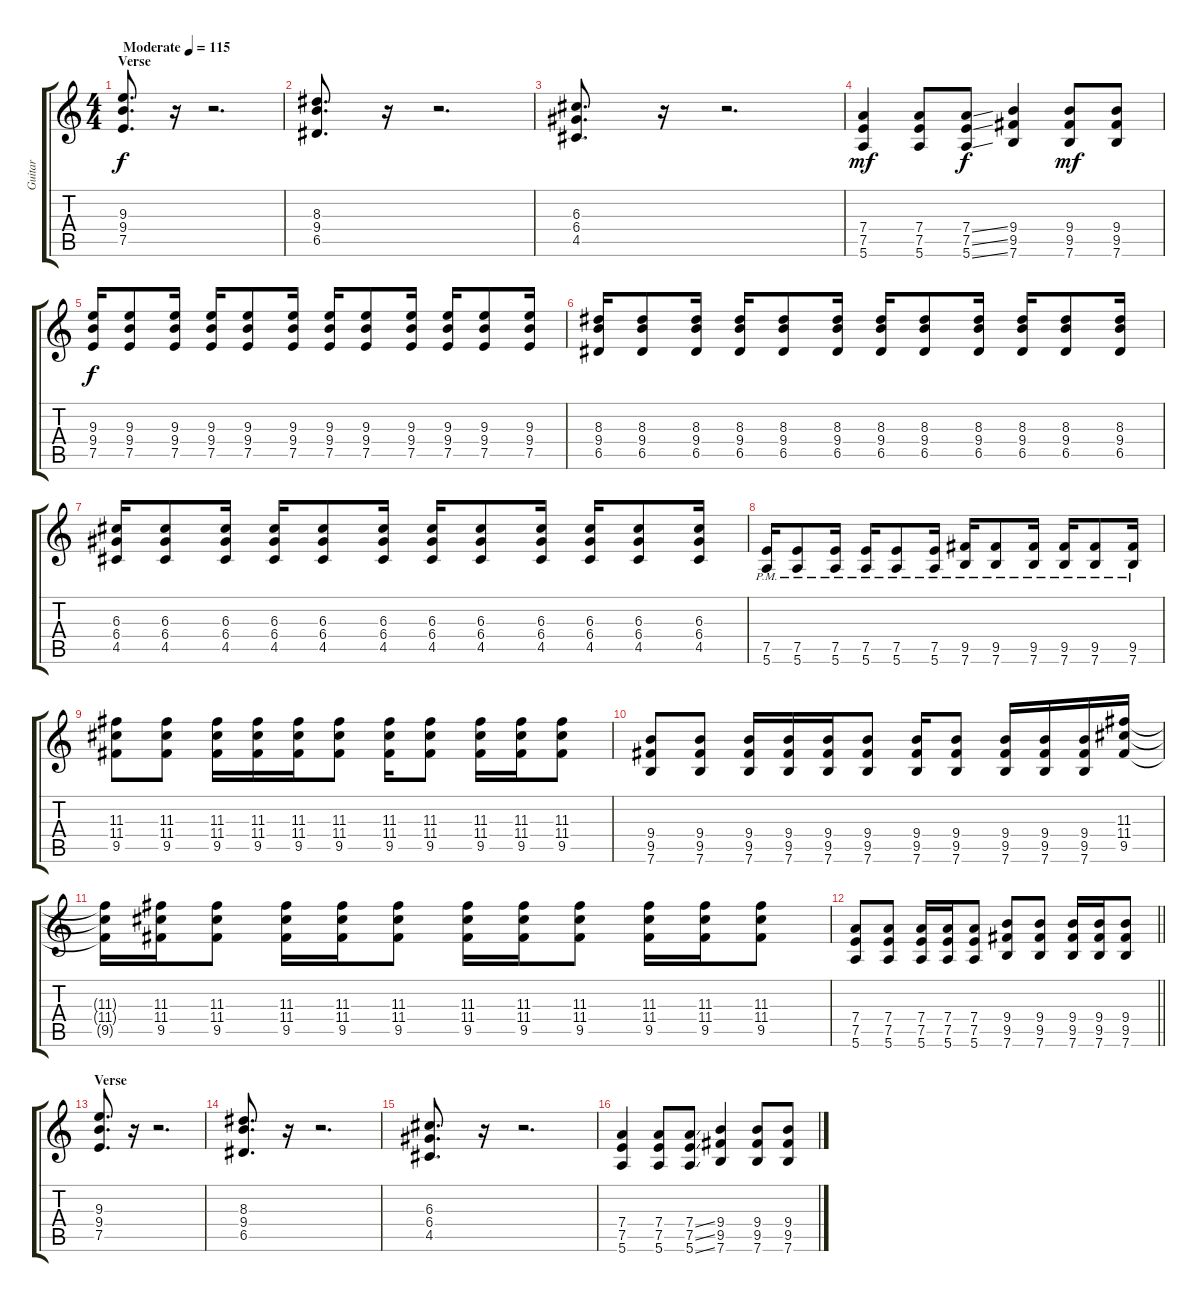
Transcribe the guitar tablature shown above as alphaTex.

\track ("Guitar" "Guitar") {instrument overdrivenguitar}
\staff {score tabs}
\tuning (E4 B3 G3 D3 A2 E2) {hide}
\ts (4 4)
\section ("" "Verse")
\tempo (115 "Moderate")
\clef g2
\ks c
(9.3 9.4 7.5).8{d dy f instrument overdrivenguitar} r.16 r.2{d} |
(8.3 9.4 6.5).8{d} r.16 r.2{d} |
(6.3 6.4 4.5).8{d} r.16 r.2{d} |
(7.4 7.5 5.6).4{dy mf} (7.4 7.5 5.6).8 (7.4{ss} 7.5{ss} 5.6{ss}).8{dy f} (9.4 9.5 7.6).4 (9.4 9.5 7.6).8{dy mf} (9.4 9.5 7.6).8 |
(9.3 9.4 7.5).16{dy f} (9.3 9.4 7.5).8 (9.3 9.4 7.5).16 (9.3 9.4 7.5).16 (9.3 9.4 7.5).8 (9.3 9.4 7.5).16 (9.3 9.4 7.5).16 (9.3 9.4 7.5).8 (9.3 9.4 7.5).16 (9.3 9.4 7.5).16 (9.3 9.4 7.5).8 (9.3 9.4 7.5).16 |
(8.3 9.4 6.5).16 (8.3 9.4 6.5).8 (8.3 9.4 6.5).16 (8.3 9.4 6.5).16 (8.3 9.4 6.5).8 (8.3 9.4 6.5).16 (8.3 9.4 6.5).16 (8.3 9.4 6.5).8 (8.3 9.4 6.5).16 (8.3 9.4 6.5).16 (8.3 9.4 6.5).8 (8.3 9.4 6.5).16 |
(6.3 6.4 4.5).16 (6.3 6.4 4.5).8 (6.3 6.4 4.5).16 (6.3 6.4 4.5).16 (6.3 6.4 4.5).8 (6.3 6.4 4.5).16 (6.3 6.4 4.5).16 (6.3 6.4 4.5).8 (6.3 6.4 4.5).16 (6.3 6.4 4.5).16 (6.3 6.4 4.5).8 (6.3 6.4 4.5).16 |
(7.5{pm} 5.6{pm}).16 (7.5{pm} 5.6{pm}).8 (7.5{pm} 5.6{pm}).16 (7.5{pm} 5.6{pm}).16 (7.5{pm} 5.6{pm}).8 (7.5{pm} 5.6{pm}).16 (9.5{pm} 7.6{pm}).16 (9.5{pm} 7.6{pm}).8 (9.5{pm} 7.6{pm}).16 (9.5{pm} 7.6{pm}).16 (9.5{pm} 7.6{pm}).8 (9.5{pm} 7.6{pm}).16 |
(11.3 11.4 9.5).8 (11.3 11.4 9.5).8 (11.3 11.4 9.5).16 (11.3 11.4 9.5).16 (11.3 11.4 9.5).16 (11.3 11.4 9.5).8 (11.3 11.4 9.5).16 (11.3 11.4 9.5).8 (11.3 11.4 9.5).16 (11.3 11.4 9.5).16 (11.3 11.4 9.5).8 |
(9.4 9.5 7.6).8 (9.4 9.5 7.6).8 (9.4 9.5 7.6).16 (9.4 9.5 7.6).16 (9.4 9.5 7.6).16 (9.4 9.5 7.6).8 (9.4 9.5 7.6).16 (9.4 9.5 7.6).8 (9.4 9.5 7.6).16 (9.4 9.5 7.6).16 (9.4 9.5 7.6).16 (11.3 11.4 9.5).16 |
(11.3{t} 11.4{t} 9.5{t}).16 (11.3 11.4 9.5).16 (11.3 11.4 9.5).8 (11.3 11.4 9.5).16 (11.3 11.4 9.5).16 (11.3 11.4 9.5).8 (11.3 11.4 9.5).16 (11.3 11.4 9.5).16 (11.3 11.4 9.5).8 (11.3 11.4 9.5).16 (11.3 11.4 9.5).16 (11.3 11.4 9.5).8 |
\barLineRight lightlight
(7.4 7.5 5.6).8 (7.4 7.5 5.6).8 (7.4 7.5 5.6).16 (7.4 7.5 5.6).16 (7.4 7.5 5.6).8 (9.4 9.5 7.6).8 (9.4 9.5 7.6).8 (9.4 9.5 7.6).16 (9.4 9.5 7.6).16 (9.4 9.5 7.6).8 |
\section ("" "Verse")
(9.3 9.4 7.5).8{d} r.16 r.2{d} |
(8.3 9.4 6.5).8{d} r.16 r.2{d} |
(6.3 6.4 4.5).8{d} r.16 r.2{d} |
(7.4 7.5 5.6).4 (7.4 7.5 5.6).8 (7.4{ss} 7.5{ss} 5.6{ss}).8 (9.4 9.5 7.6).4 (9.4 9.5 7.6).8 (9.4 9.5 7.6).8
